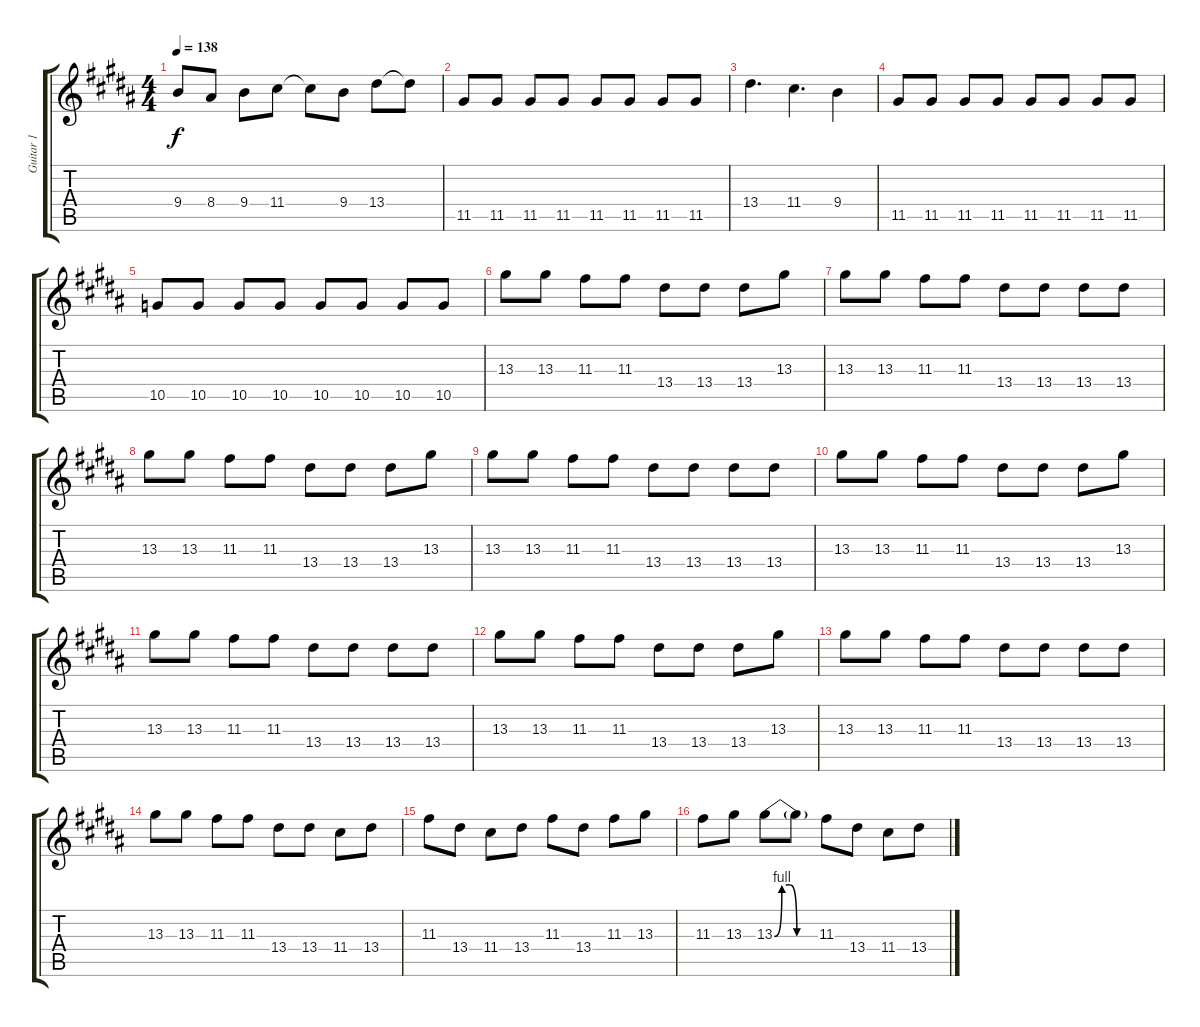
\track ("Guitar 1" "Guitar 1") {instrument distortionguitar}
\staff {score tabs}
\tuning (E4 B3 G3 D3 A2 E2) {hide}
\ts (4 4)
\tempo 138
\clef g2
\ks g#minor
9.4.8{dy f} 8.4.8 9.4.8 11.4.8 11.4{t}.8 9.4.8 13.4.8 13.4{t}.8 |
\ks b
11.5.8 11.5.8 11.5.8 11.5.8 11.5.8 11.5.8 11.5.8 11.5.8 |
\ks g#minor
13.4.4{d} 11.4.4{d} 9.4.4 |
11.5.8 11.5.8 11.5.8 11.5.8 11.5.8 11.5.8 11.5.8 11.5.8 |
10.5.8 10.5.8 10.5.8 10.5.8 10.5.8 10.5.8 10.5.8 10.5.8 |
\ks b
13.3.8 13.3.8 11.3.8 11.3.8 13.4.8 13.4.8 13.4.8 13.3.8 |
\ks g#minor
13.3.8 13.3.8 11.3.8 11.3.8 13.4.8 13.4.8 13.4.8 13.4.8 |
\ks b
13.3.8 13.3.8 11.3.8 11.3.8 13.4.8 13.4.8 13.4.8 13.3.8 |
\ks g#minor
13.3.8 13.3.8 11.3.8 11.3.8 13.4.8 13.4.8 13.4.8 13.4.8 |
\ks b
13.3.8 13.3.8 11.3.8 11.3.8 13.4.8 13.4.8 13.4.8 13.3.8 |
\ks g#minor
13.3.8 13.3.8 11.3.8 11.3.8 13.4.8 13.4.8 13.4.8 13.4.8 |
\ks b
13.3.8 13.3.8 11.3.8 11.3.8 13.4.8 13.4.8 13.4.8 13.3.8 |
\ks g#minor
13.3.8 13.3.8 11.3.8 11.3.8 13.4.8 13.4.8 13.4.8 13.4.8 |
\ks b
13.3.8 13.3.8 11.3.8 11.3.8 13.4.8 13.4.8 11.4.8 13.4.8 |
\ks g#minor
11.3.8 13.4.8 11.4.8 13.4.8 11.3.8 13.4.8 11.3.8 13.3.8 |
\ks b
11.3.8 13.3.8 13.3{be (custom 0 0 10 4 20 4 30 0 60 0)}.8 13.3{t}.8 11.3.8 13.4.8 11.4.8 13.4.8
